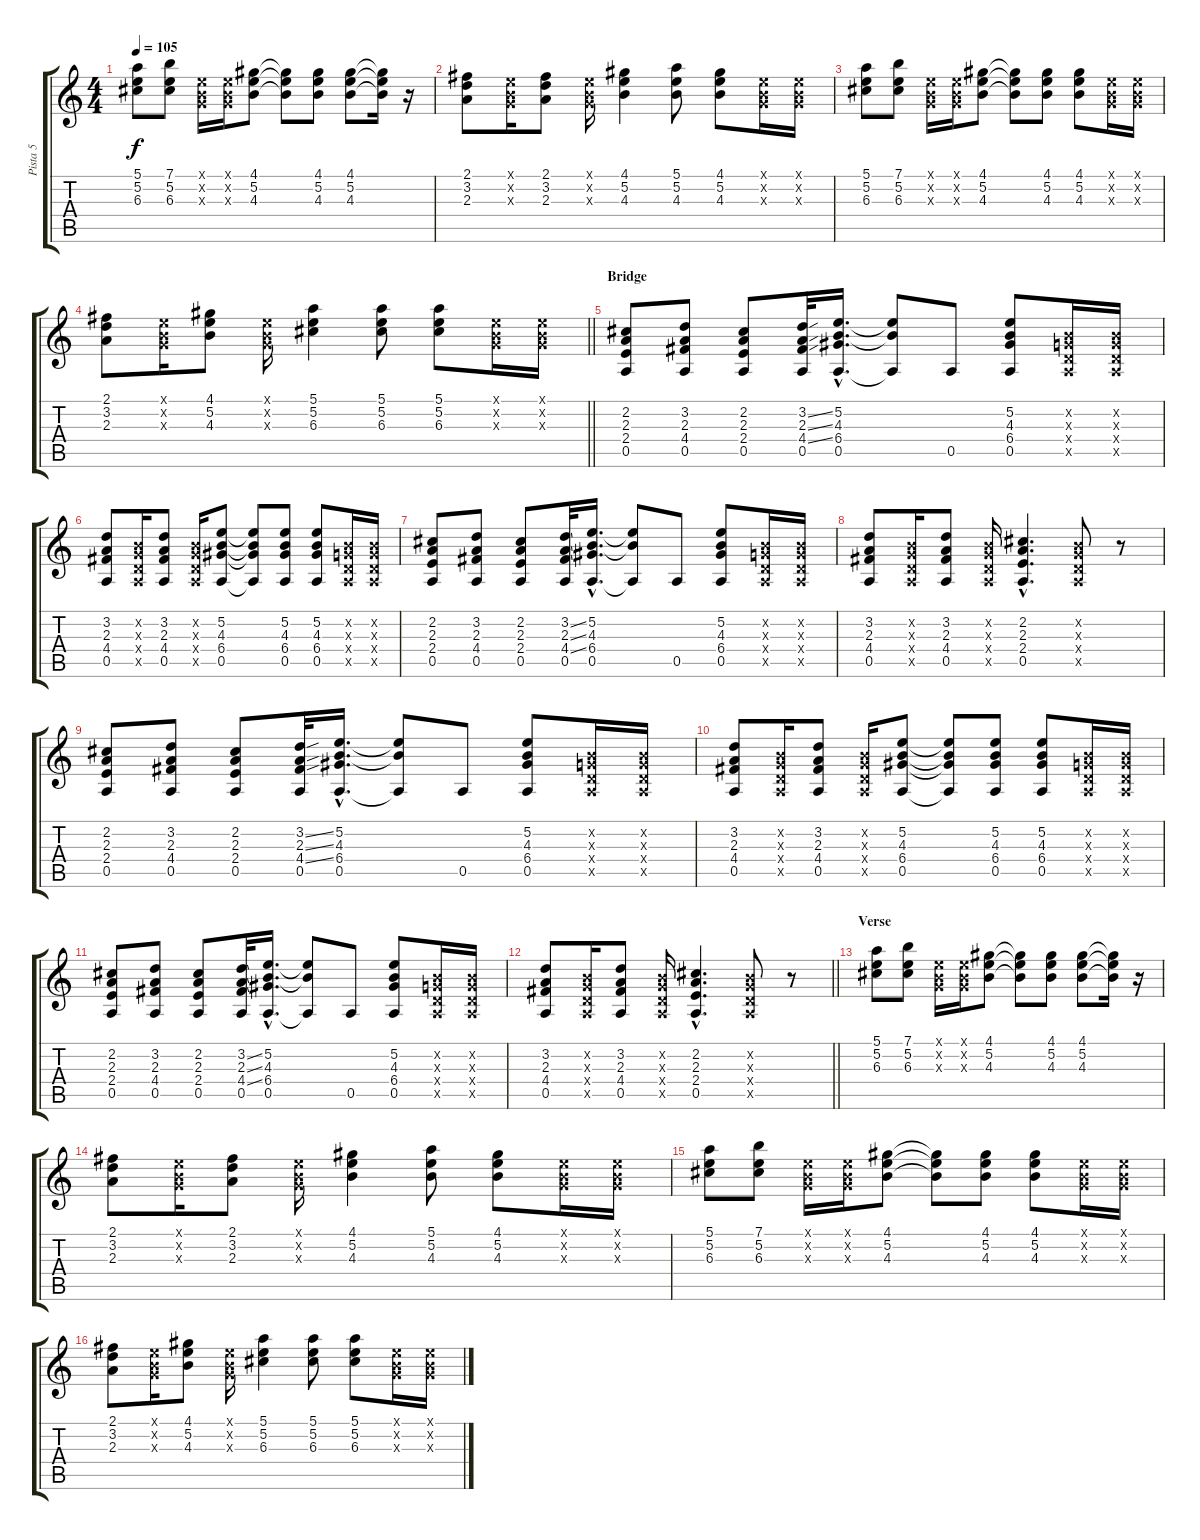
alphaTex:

\track ("Pista 5" "Pista 5") {instrument acousticguitarsteel}
\staff {score tabs}
\tuning (E4 B3 G3 D3 A2 E2) {hide}
\ts (4 4)
\tempo 105
\clef g2
\ks c
(5.1 5.2 6.3).8{dy f} (7.1 5.2 6.3).8 (0.1{x} 0.2{x} 0.3{x}).16 (0.1{x} 0.2{x} 0.3{x}).16 (4.1 5.2 4.3).8 (4.1{t} 5.2{t} 4.3{t}).8 (4.1 5.2 4.3).8 (4.1 5.2 4.3).8 (4.1{t} 5.2{t} 4.3{t}).16 r.16 |
(2.1 3.2 2.3).8 (0.1{x} 0.2{x} 0.3{x}).16 (2.1 3.2 2.3).8 (0.1{x} 0.2{x} 0.3{x}).16 (4.1 5.2 4.3).4 (5.1 5.2 4.3).8 (4.1 5.2 4.3).8 (0.1{x} 0.2{x} 0.3{x}).16 (0.1{x} 0.2{x} 0.3{x}).16 |
(5.1 5.2 6.3).8 (7.1 5.2 6.3).8 (0.1{x} 0.2{x} 0.3{x}).16 (0.1{x} 0.2{x} 0.3{x}).16 (4.1 5.2 4.3).8 (4.1{t} 5.2{t} 4.3{t}).8 (4.1 5.2 4.3).8 (4.1 5.2 4.3).8 (0.1{x} 0.2{x} 0.3{x}).16 (0.1{x} 0.2{x} 0.3{x}).16 |
\barLineRight lightlight
(2.1 3.2 2.3).8 (0.1{x} 0.2{x} 0.3{x}).16 (4.1 5.2 4.3).8 (0.1{x} 0.2{x} 0.3{x}).16 (5.1 5.2 6.3).4 (5.1 5.2 6.3).8 (5.1 5.2 6.3).8 (0.1{x} 0.2{x} 0.3{x}).16 (0.1{x} 0.2{x} 0.3{x}).16 |
\section ("" "Bridge")
(2.2 2.3 2.4 0.5).8 (3.2 2.3 4.4 0.5).8 (2.2 2.3 2.4 0.5).8 (3.2{ss} 2.3{ss} 4.4{ss} 0.5).32 (5.2{hac} 4.3{hac} 6.4{hac} 0.5{hac}).16{d} (5.2{t} 4.3{t} 0.5{t}).8 0.5.8 (5.2 4.3 6.4 0.5).8 (0.2{x} 0.3{x} 0.4{x} 0.5{x}).16 (0.2{x} 0.3{x} 0.4{x} 0.5{x}).16 |
(3.2 2.3 4.4 0.5).8 (0.2{x} 0.3{x} 0.4{x} 0.5{x}).16 (3.2 2.3 4.4 0.5).8 (0.2{x} 0.3{x} 0.4{x} 0.5{x}).16 (5.2 4.3 6.4 0.5).8 (5.2{t} 4.3{t} 6.4{t} 0.5{t}).8 (5.2 4.3 6.4 0.5).8 (5.2 4.3 6.4 0.5).8 (0.2{x} 0.3{x} 0.4{x} 0.5{x}).16 (0.2{x} 0.3{x} 0.4{x} 0.5{x}).16 |
(2.2 2.3 2.4 0.5).8 (3.2 2.3 4.4 0.5).8 (2.2 2.3 2.4 0.5).8 (3.2{ss} 2.3{ss} 4.4{ss} 0.5).32 (5.2{hac} 4.3{hac} 6.4{hac} 0.5{hac}).16{d} (5.2{t} 4.3{t} 0.5{t}).8 0.5.8 (5.2 4.3 6.4 0.5).8 (0.2{x} 0.3{x} 0.4{x} 0.5{x}).16 (0.2{x} 0.3{x} 0.4{x} 0.5{x}).16 |
(3.2 2.3 4.4 0.5).8 (0.2{x} 0.3{x} 0.4{x} 0.5{x}).16 (3.2 2.3 4.4 0.5).8 (0.2{x} 0.3{x} 0.4{x} 0.5{x}).16 (2.2{hac} 2.3{hac} 2.4{hac} 0.5{hac}).4{d} (0.2{x} 0.3{x} 0.4{x} 0.5{x}).8 r.8 |
(2.2 2.3 2.4 0.5).8 (3.2 2.3 4.4 0.5).8 (2.2 2.3 2.4 0.5).8 (3.2{ss} 2.3{ss} 4.4{ss} 0.5).32 (5.2{hac} 4.3{hac} 6.4{hac} 0.5{hac}).16{d} (5.2{t} 4.3{t} 0.5{t}).8 0.5.8 (5.2 4.3 6.4 0.5).8 (0.2{x} 0.3{x} 0.4{x} 0.5{x}).16 (0.2{x} 0.3{x} 0.4{x} 0.5{x}).16 |
(3.2 2.3 4.4 0.5).8 (0.2{x} 0.3{x} 0.4{x} 0.5{x}).16 (3.2 2.3 4.4 0.5).8 (0.2{x} 0.3{x} 0.4{x} 0.5{x}).16 (5.2 4.3 6.4 0.5).8 (5.2{t} 4.3{t} 6.4{t} 0.5{t}).8 (5.2 4.3 6.4 0.5).8 (5.2 4.3 6.4 0.5).8 (0.2{x} 0.3{x} 0.4{x} 0.5{x}).16 (0.2{x} 0.3{x} 0.4{x} 0.5{x}).16 |
(2.2 2.3 2.4 0.5).8 (3.2 2.3 4.4 0.5).8 (2.2 2.3 2.4 0.5).8 (3.2{ss} 2.3{ss} 4.4{ss} 0.5).32 (5.2{hac} 4.3{hac} 6.4{hac} 0.5{hac}).16{d} (5.2{t} 4.3{t} 0.5{t}).8 0.5.8 (5.2 4.3 6.4 0.5).8 (0.2{x} 0.3{x} 0.4{x} 0.5{x}).16 (0.2{x} 0.3{x} 0.4{x} 0.5{x}).16 |
\barLineRight lightlight
(3.2 2.3 4.4 0.5).8 (0.2{x} 0.3{x} 0.4{x} 0.5{x}).16 (3.2 2.3 4.4 0.5).8 (0.2{x} 0.3{x} 0.4{x} 0.5{x}).16 (2.2{hac} 2.3{hac} 2.4{hac} 0.5{hac}).4{d} (0.2{x} 0.3{x} 0.4{x} 0.5{x}).8 r.8 |
\section ("" "Verse")
(5.1 5.2 6.3).8 (7.1 5.2 6.3).8 (0.1{x} 0.2{x} 0.3{x}).16 (0.1{x} 0.2{x} 0.3{x}).16 (4.1 5.2 4.3).8 (4.1{t} 5.2{t} 4.3{t}).8 (4.1 5.2 4.3).8 (4.1 5.2 4.3).8 (4.1{t} 5.2{t} 4.3{t}).16 r.16 |
(2.1 3.2 2.3).8 (0.1{x} 0.2{x} 0.3{x}).16 (2.1 3.2 2.3).8 (0.1{x} 0.2{x} 0.3{x}).16 (4.1 5.2 4.3).4 (5.1 5.2 4.3).8 (4.1 5.2 4.3).8 (0.1{x} 0.2{x} 0.3{x}).16 (0.1{x} 0.2{x} 0.3{x}).16 |
(5.1 5.2 6.3).8 (7.1 5.2 6.3).8 (0.1{x} 0.2{x} 0.3{x}).16 (0.1{x} 0.2{x} 0.3{x}).16 (4.1 5.2 4.3).8 (4.1{t} 5.2{t} 4.3{t}).8 (4.1 5.2 4.3).8 (4.1 5.2 4.3).8 (0.1{x} 0.2{x} 0.3{x}).16 (0.1{x} 0.2{x} 0.3{x}).16 |
(2.1 3.2 2.3).8 (0.1{x} 0.2{x} 0.3{x}).16 (4.1 5.2 4.3).8 (0.1{x} 0.2{x} 0.3{x}).16 (5.1 5.2 6.3).4 (5.1 5.2 6.3).8 (5.1 5.2 6.3).8 (0.1{x} 0.2{x} 0.3{x}).16 (0.1{x} 0.2{x} 0.3{x}).16
